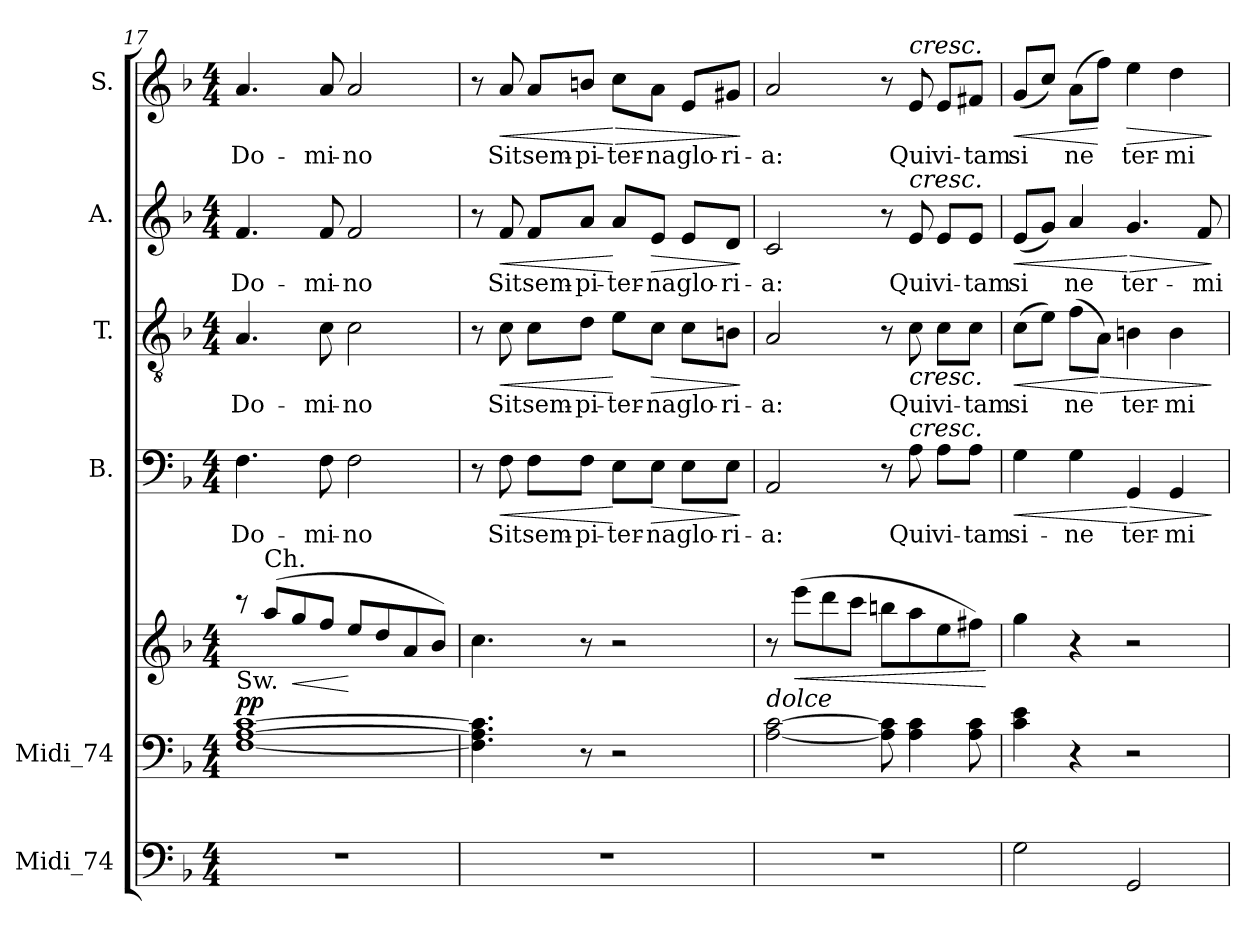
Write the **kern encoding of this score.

**kern	**kern	**kern	**dynam	**kern	**text	**dynam	**kern	**text	**dynam	**kern	**text	**dynam	**kern	**text	**dynam
*part6	*part5	*part5	*part5	*part4	*part4	*part4	*part3	*part3	*part3	*part2	*part2	*part2	*part1	*part1	*part1
*staff7	*staff6	*staff5	*staff5/6	*staff4	*staff4	*staff4	*staff3	*staff3	*staff3	*staff2	*staff2	*staff2	*staff1	*staff1	*staff1
*I"Midi_74	*I"Midi_74	*	*	*I"B.	*	*	*I"T.	*	*	*I"A.	*	*	*I"S.	*	*
!!LO:LB:g=z
*clefF4	*clefF4	*clefG2	*	*clefF4	*	*	*clefGv2	*	*	*clefG2	*	*	*clefG2	*	*
*k[b-]	*k[b-]	*k[b-]	*	*k[b-]	*	*	*k[b-]	*	*	*k[b-]	*	*	*k[b-]	*	*
*F:	*F:	*F:	*	*F:	*	*	*F:	*	*	*F:	*	*	*F:	*	*
*M4/4	*M4/4	*M4/4	*	*M4/4	*	*	*M4/4	*	*	*M4/4	*	*	*M4/4	*	*
=17	=17	=17	=17	=17	=17	=17	=17	=17	=17	=17	=17	=17	=17	=17	=17
*	*	*^	*	*	*	*	*	*	*	*	*	*	*	*	*
!	!LO:TX:a:t=Sw.	!	!	!	!	!	!	!	!	!	!	!	!	!	!	!
!	!	!	!	!LO:DY:a=2	!	!LO:LY:b	!	!	!LO:LY:b	!	!	!LO:LY:b	!	!	!LO:LY:b	!
1r	[1F [1A [1c	8r	1ryy	pp	4.F	Do-	.	4.A	Do-	.	4.f	Do-	.	4.a	Do-	.
!	!	!LO:TX:a:t=Ch.	!	!	!	!	!	!	!	!	!	!	!	!	!	!
.	.	(>8aaL	.	.	.	.	.	.	.	.	.	.	.	.	.	.
!	!	!	!	!LO:HP:b	!	!	!	!	!	!	!	!	!	!	!	!
.	.	8gg	.	<	.	.	.	.	.	.	.	.	.	.	.	.
!	!	!	!	!	!	!LO:LY:b	!	!	!LO:LY:b	!	!	!LO:LY:b	!	!	!LO:LY:b	!
.	.	8ffJ	.	.	8F	-mi-	.	8c	-mi-	.	8f	-mi-	.	8a	-mi-	.
!	!	!	!	!	!	!LO:LY:b	!	!	!LO:LY:b	!	!	!LO:LY:b	!	!	!LO:LY:b	!
.	.	8eeL	.	[	2F	-no	.	2c	-no	.	2f	-no	.	2a	-no	.
.	.	8dd	.	.	.	.	.	.	.	.	.	.	.	.	.	.
.	.	8a	.	.	.	.	.	.	.	.	.	.	.	.	.	.
.	.	8b-J)	.	.	.	.	.	.	.	.	.	.	.	.	.	.
=18	=18	=18	=18	=18	=18	=18	=18	=18	=18	=18	=18	=18	=18	=18	=18	=18
1r	4.F] 4.A] 4.c]	4.cc	1ryy	.	8r	.	.	8r	.	.	8r	.	.	8r	.	.
!	!	!	!	!	!	!LO:LY:b	!LO:HP:b	!	!LO:LY:b	!LO:HP:b	!	!LO:LY:b	!LO:HP:b	!	!LO:LY:b	!LO:HP:b
.	.	.	.	.	8F	Sit	<	8c	Sit	<	8f	Sit	<	8a	Sit	<
!	!	!	!	!	!	!LO:LY:b	!	!	!LO:LY:b	!	!	!LO:LY:b	!	!	!LO:LY:b	!
.	.	.	.	.	8FL	sem-	.	8cL	sem-	.	8fL	sem-	.	8aL	sem-	.
!	!	!	!	!	!	!LO:LY:b	!	!	!LO:LY:b	!	!	!LO:LY:b	!	!	!LO:LY:b	!
.	8r	8r	.	.	8FJ	-pi-	.	8dJ	-pi-	.	8aJ	-pi-	.	8bnJ	-pi-	.
!	!	!	!	!	!	!LO:LY:b	!	!	!LO:LY:b	!	!	!LO:LY:b	!	!	!LO:LY:b	!LO:HP:n=1:b
.	2r	2r	.	.	8EL	-ter-	[	8eL	-ter-	[	8aL	-ter-	[	8ccL	-ter-	[ >
!	!	!	!	!	!	!LO:LY:b	!LO:HP:b	!	!LO:LY:b	!LO:HP:b	!	!LO:LY:b	!LO:HP:b	!	!LO:LY:b	!
.	.	.	.	.	8EJ	-na	>	8cJ	-na	>	8eJ	-na	>	8aJ	-na	.
!	!	!	!	!	!	!LO:LY:b	!	!	!LO:LY:b	!	!	!LO:LY:b	!	!	!LO:LY:b	!
.	.	.	.	.	8EL	glo-	.	8cL	glo-	.	8eL	glo-	.	8eL	glo-	.
!	!	!	!	!	!	!LO:LY:b	!	!	!LO:LY:b	!	!	!LO:LY:b	!	!	!LO:LY:b	!
.	.	.	.	.	8EJ	-ri-	.	8BnJ	-ri-	.	8dJ	-ri-	.	8g#XJ	-ri-	.
*	*	*v	*v	*	*	*	*	*	*	*	*	*	*	*	*	*
.	.	.	.	.	.	]	.	.	]	.	.	]	.	.	]
=19	=19	=19	=19	=19	=19	=19	=19	=19	=19	=19	=19	=19	=19	=19	=19
*	*	*^	*	*	*	*	*	*	*	*	*	*	*	*	*
!	!LO:TX:a:i:t=dolce	!	!	!	!	!	!	!	!	!	!	!	!	!	!	!
!	!	!	!	!	!	!LO:LY:b	!	!	!LO:LY:b	!	!	!LO:LY:b	!	!	!LO:LY:b	!
1r	[2A [2c	8r	1ryy	.	2AA	-a:	.	2A	-a:	.	2c	-a:	.	2a	-a:	.
!	!	!	!	!LO:HP:b	!	!	!	!	!	!	!	!	!	!	!	!
.	.	(>8eeeL	.	<	.	.	.	.	.	.	.	.	.	.	.	.
.	.	8ddd	.	.	.	.	.	.	.	.	.	.	.	.	.	.
.	.	8cccJ	.	.	.	.	.	.	.	.	.	.	.	.	.	.
.	8A] 8c]	8bbnL	.	.	8r	.	.	8r	.	.	8r	.	.	8r	.	.
!	!	!	!	!	!	!	!	!	!	!	!	!	!	!LO:TX:a:i:t=cresc.	!	!
!	!	!	!	!	!	!	!	!	!	!	!LO:TX:a:i:t=cresc.	!	!	!	!	!
!	!	!	!	!	!	!	!	!LO:TX:b:i:t=cresc.	!	!	!	!	!	!	!	!
!	!	!	!	!	!LO:TX:a:i:t=cresc.	!	!	!	!	!	!	!	!	!	!	!
!	!	!	!	!	!	!LO:LY:b	!	!	!LO:LY:b	!	!	!LO:LY:b	!	!	!LO:LY:b	!
.	4A 4c	8aa	.	.	8A	Qui	.	8c	Qui	.	8e	Qui	.	8e	Qui	.
!	!	!	!	!	!	!LO:LY:b	!	!	!LO:LY:b	!	!	!LO:LY:b	!	!	!LO:LY:b	!
.	.	8ee	.	.	8AL	vi-	.	8cL	vi-	.	8eL	vi-	.	8eL	vi-	.
!	!	!	!	!	!	!LO:LY:b	!	!	!LO:LY:b	!	!	!LO:LY:b	!	!	!LO:LY:b	!
.	8A 8c	8ff#XJ)	.	.	8AJ	-tam	.	8cJ	-tam	.	8eJ	-tam	.	8f#XJ	-tam	.
*	*	*v	*v	*	*	*	*	*	*	*	*	*	*	*	*	*
.	.	.	[	.	.	.	.	.	.	.	.	.	.	.	.
=20	=20	=20	=20	=20	=20	=20	=20	=20	=20	=20	=20	=20	=20	=20	=20
*	*	*^	*	*	*	*	*	*	*	*	*	*	*	*	*
!	!	!	!	!	!	!LO:LY:b	!LO:HP:b	!	!LO:LY:b	!LO:HP:b	!	!LO:LY:b	!LO:HP:b	!	!LO:LY:b	!LO:HP:b
2G	4c 4e	4gg	1ryy	.	4G	si-	<	(>8cL	si	<	(<8eL	si	<	(<8gL	si	<
.	.	.	.	.	.	.	.	8eJ)	.	.	8gJ)	.	.	8ccJ)	.	.
!	!	!	!	!	!	!LO:LY:b	!	!	!LO:LY:b	!	!	!LO:LY:b	!	!	!LO:LY:b	!
.	4r	4r	.	.	4G	-ne	.	(8fL	ne	.	4a	ne	.	(8aL	ne	.
!	!	!	!	!	!	!	!	!	!	!LO:HP:n=1:b	!	!	!	!	!	!
.	.	.	.	.	.	.	.	8AJ)	.	[ >	.	.	.	8ffJ)	.	[
!	!	!	!	!	!	!LO:LY:b	!LO:HP:n=1:b	!	!LO:LY:b	!	!	!LO:LY:b	!LO:HP:n=1:b	!	!LO:LY:b	!LO:HP:b
2GG	2r	2r	.	.	4GG	ter-	[ >	4Bn	ter-	.	4.g	ter-	[ >	4ee	ter-	>
!	!	!	!	!	!	!LO:LY:b	!	!	!LO:LY:b	!	!	!	!	!	!LO:LY:b	!
.	.	.	.	.	4GG	-mi-	.	4B	-mi-	.	.	.	.	4dd	-mi-	.
!	!	!	!	!	!	!	!	!	!	!	!	!LO:LY:b	!	!	!	!
.	.	.	.	.	.	.	.	.	.	.	8f	-mi-	.	.	.	.
*	*	*v	*v	*	*	*	*	*	*	*	*	*	*	*	*	*
.	.	.	.	.	.	]	.	.	]	.	.	]	.	.	]
=	=	=	=	=	=	=	=	=	=	=	=	=	=	=	=
*-	*-	*-	*-	*-	*-	*-	*-	*-	*-	*-	*-	*-	*-	*-	*-
